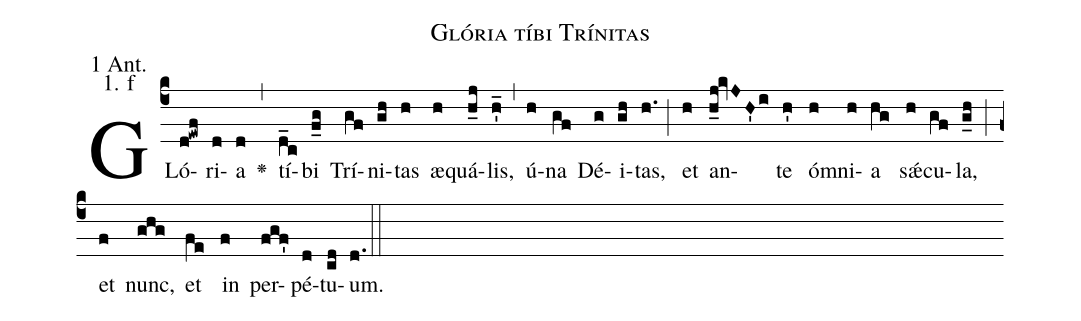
name: Glória tíbi Trínitas;
office-part: 1 Antiphon;
mode: 1f;
annotation: 1 Ant.;
annotation: 1. f;
def-m1:}{\greseteolcustos{manual}{;
def-m2:\ifx\breakbeforeEuouae\undefined\else;
def-m3:\fi}\ifx\noeuouae\undefined\def\noeuouae{F}\fi\if\noeuouae F{;
def-m4:}\fi;
%%
% The syntax in this part is called gabc. Please refer to http://home.gna.org/gregorio/gabc/#basis

(c4)GLó(d!ewf)ri(d)a(d) <v>\greheightstar</v>(,)
tí(d_c)bi(f_g) Trí(gf)ni(gh)tas(h) æ(h)quá(h_j)lis,(h'_) (,)
ú(h)na(gf) Dé(g)i(gh)tas,(h.) (;)
et(h) an(h_j!kvJH'i)te(h') óm(h)ni(h)a(hg) s<sp>'ae</sp>(h)cu(gf)la,(g_h) (;)
et(f) nunc,(ghg) et(fe) in(f) per(fgf')pé(d)tu(cd[em1])um.(d.) (::[em2]z[em3])

E(h) u(h) o(g) u(f) a(gh) e.(gf..) (::[em4])
